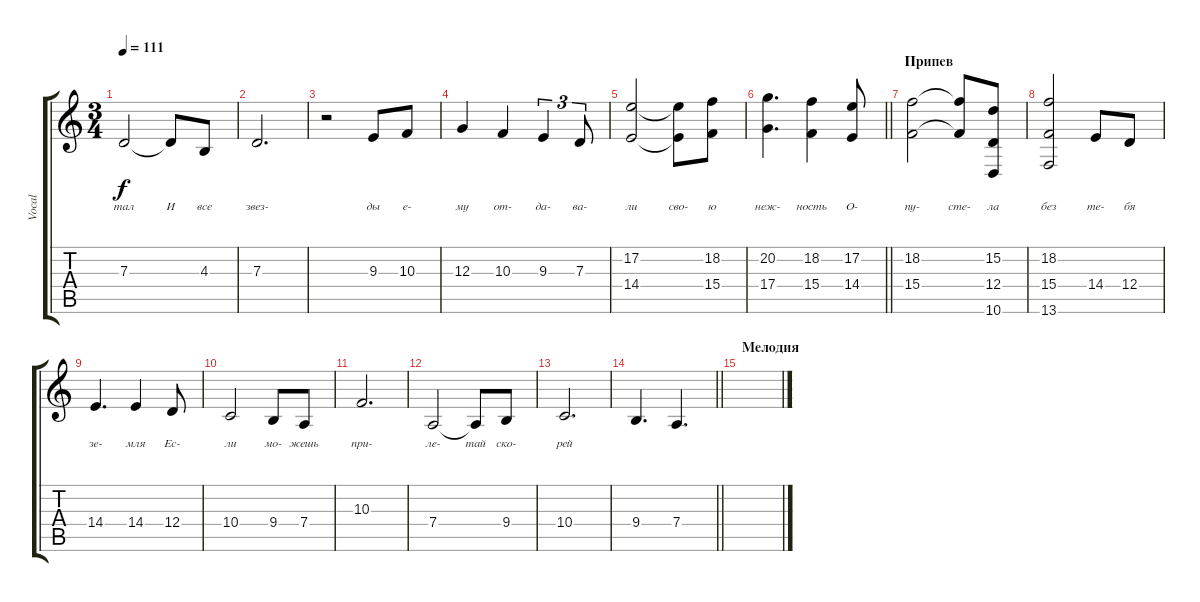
\track ("Vocal" "Vocal") {instrument electricgrandpiano}
\staff {score tabs}
\tuning (E4 B3 G3 D3 A2 E2) {hide}
\ts (3 4)
\tempo 111
\clef g2
\ks c
7.3.2{lyrics (0 "тал") lyrics (1 "") lyrics (2 "") lyrics (3 "") lyrics (4 "") dy f} 7.3{t}.8{lyrics (0 "И") lyrics (1 "") lyrics (2 "") lyrics (3 "") lyrics (4 "")} 4.3.8{lyrics (0 "все") lyrics (1 "") lyrics (2 "") lyrics (3 "") lyrics (4 "")} |
7.3.2{d lyrics (0 "звез-") lyrics (1 "") lyrics (2 "") lyrics (3 "") lyrics (4 "")} |
r.2 9.3.8{lyrics (0 "ды") lyrics (1 "") lyrics (2 "") lyrics (3 "") lyrics (4 "")} 10.3.8{lyrics (0 "е-") lyrics (1 "") lyrics (2 "") lyrics (3 "") lyrics (4 "")} |
12.3.4{lyrics (0 "му") lyrics (1 "") lyrics (2 "") lyrics (3 "") lyrics (4 "")} 10.3.4{lyrics (0 "от-") lyrics (1 "") lyrics (2 "") lyrics (3 "") lyrics (4 "")} 9.3.4{tu (3 2) lyrics (0 "да-") lyrics (1 "") lyrics (2 "") lyrics (3 "") lyrics (4 "")} 7.3.8{tu (3 2) lyrics (0 "ва-") lyrics (1 "") lyrics (2 "") lyrics (3 "") lyrics (4 "")} |
(17.2 14.4).2{lyrics (0 "ли") lyrics (1 "") lyrics (2 "") lyrics (3 "") lyrics (4 "")} (17.2{t} 14.4{t}).8{lyrics (0 "сво-") lyrics (1 "") lyrics (2 "") lyrics (3 "") lyrics (4 "")} (18.2 15.4).8{lyrics (0 "ю") lyrics (1 "") lyrics (2 "") lyrics (3 "") lyrics (4 "")} |
\barLineRight lightlight
(20.2 17.4).4{d lyrics (0 "неж-") lyrics (1 "") lyrics (2 "") lyrics (3 "") lyrics (4 "")} (18.2 15.4).4{lyrics (0 "ность") lyrics (1 "") lyrics (2 "") lyrics (3 "") lyrics (4 "")} (17.2 14.4).8{lyrics (0 "О-") lyrics (1 "") lyrics (2 "") lyrics (3 "") lyrics (4 "")} |
\section ("" "Припев")
(18.2 15.4).2{lyrics (0 "пу-") lyrics (1 "") lyrics (2 "") lyrics (3 "") lyrics (4 "")} (18.2{t} 15.4{t}).8{lyrics (0 "сте-") lyrics (1 "") lyrics (2 "") lyrics (3 "") lyrics (4 "")} (15.2 12.4 10.6).8{lyrics (0 "ла") lyrics (1 "") lyrics (2 "") lyrics (3 "") lyrics (4 "")} |
(18.2 15.4 13.6).2{lyrics (0 "без") lyrics (1 "") lyrics (2 "") lyrics (3 "") lyrics (4 "")} 14.4.8{lyrics (0 "те-") lyrics (1 "") lyrics (2 "") lyrics (3 "") lyrics (4 "")} 12.4.8{lyrics (0 "бя") lyrics (1 "") lyrics (2 "") lyrics (3 "") lyrics (4 "")} |
14.4.4{d lyrics (0 "зе-") lyrics (1 "") lyrics (2 "") lyrics (3 "") lyrics (4 "")} 14.4.4{lyrics (0 "мля") lyrics (1 "") lyrics (2 "") lyrics (3 "") lyrics (4 "")} 12.4.8{lyrics (0 "Ес-") lyrics (1 "") lyrics (2 "") lyrics (3 "") lyrics (4 "")} |
10.4.2{lyrics (0 "ли") lyrics (1 "") lyrics (2 "") lyrics (3 "") lyrics (4 "")} 9.4.8{lyrics (0 "мо-") lyrics (1 "") lyrics (2 "") lyrics (3 "") lyrics (4 "")} 7.4.8{lyrics (0 "жешь") lyrics (1 "") lyrics (2 "") lyrics (3 "") lyrics (4 "")} |
10.3.2{d lyrics (0 "при-") lyrics (1 "") lyrics (2 "") lyrics (3 "") lyrics (4 "")} |
7.4.2{lyrics (0 "ле-") lyrics (1 "") lyrics (2 "") lyrics (3 "") lyrics (4 "")} 7.4{t}.8{lyrics (0 "тай") lyrics (1 "") lyrics (2 "") lyrics (3 "") lyrics (4 "")} 9.4.8{lyrics (0 "ско-") lyrics (1 "") lyrics (2 "") lyrics (3 "") lyrics (4 "")} |
10.4.2{d lyrics (0 "рей") lyrics (1 "") lyrics (2 "") lyrics (3 "") lyrics (4 "")} |
\barLineRight lightlight
9.4.4{d} 7.4.4{d} |
\section ("" "Мелодия")
